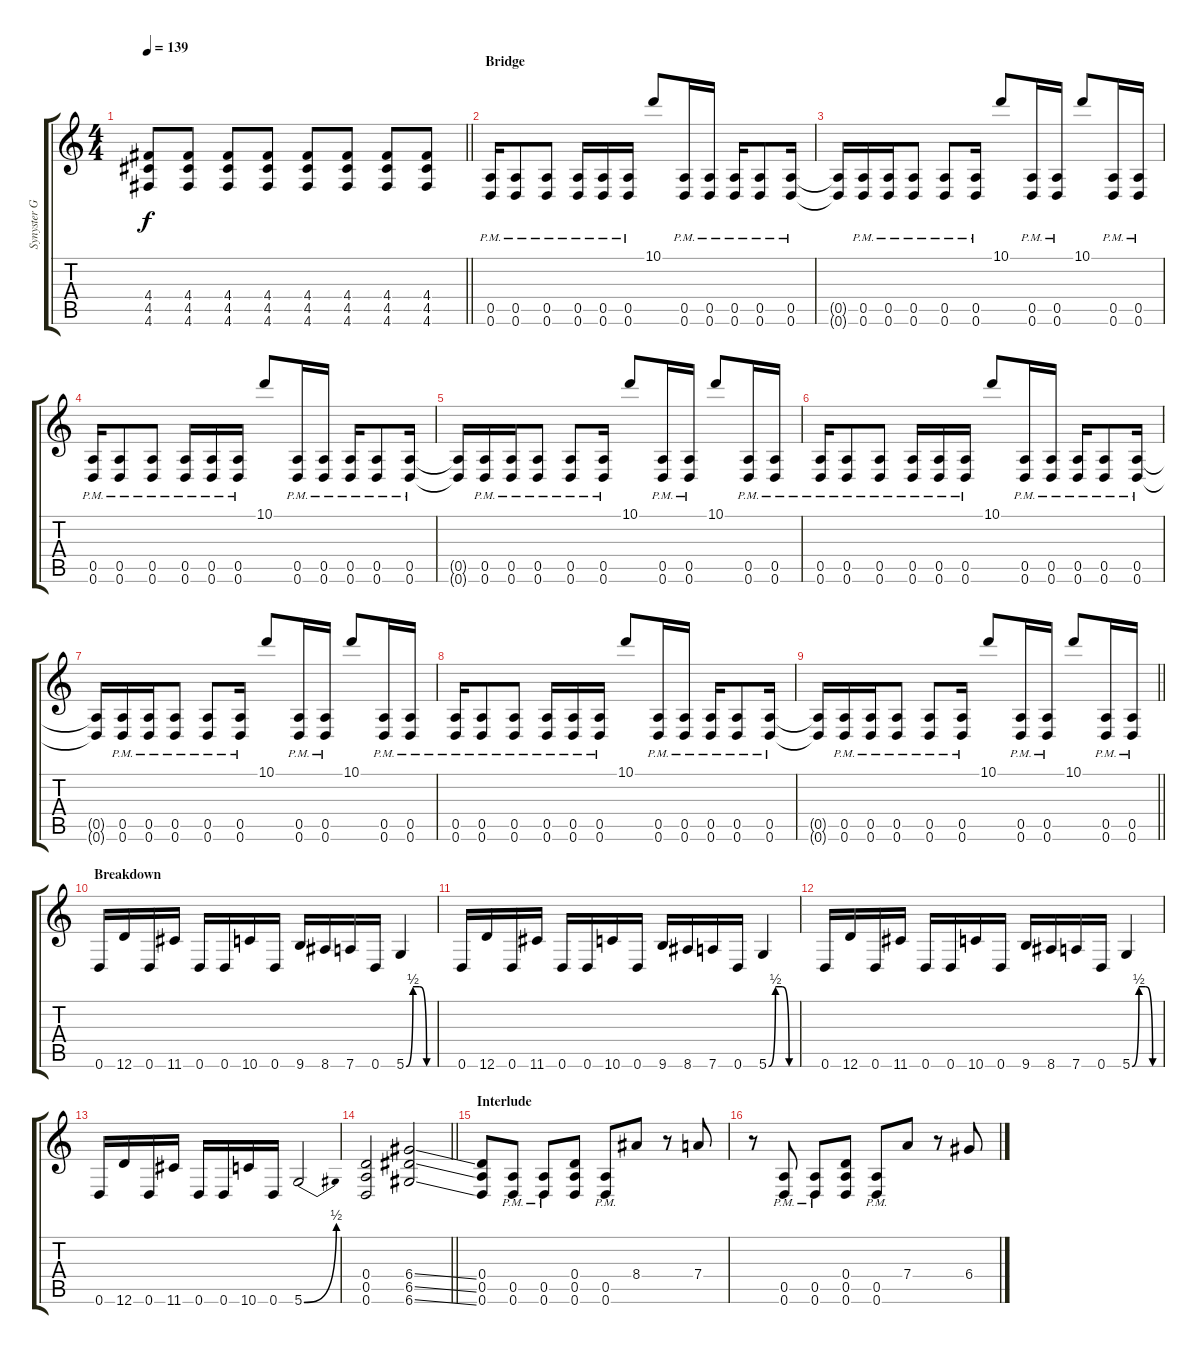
\track ("Synyster Gates" "Synyster G") {instrument distortionguitar}
\staff {score tabs}
\tuning (E4 B3 G3 D3 A2 D2) {hide}
\ts (4 4)
\tempo 139
\clef g2
\barLineRight lightlight
\ks c
(4.4 4.5 4.6).8{dy f} (4.4 4.5 4.6).8 (4.4 4.5 4.6).8 (4.4 4.5 4.6).8 (4.4 4.5 4.6).8 (4.4 4.5 4.6).8 (4.4 4.5 4.6).8 (4.4 4.5 4.6).8 |
\section ("" "Bridge")
(0.5{pm} 0.6{pm}).16 (0.5{pm} 0.6{pm}).8 (0.5{pm} 0.6{pm}).8 (0.5{pm} 0.6{pm}).16 (0.5{pm} 0.6{pm}).16 (0.5{pm} 0.6{pm}).16 10.1.8 (0.5{pm} 0.6{pm}).16 (0.5{pm} 0.6{pm}).16 (0.5{pm} 0.6{pm}).16 (0.5{pm} 0.6{pm}).8 (0.5{pm} 0.6{pm}).16 |
(0.5{t} 0.6{t}).16 (0.5{pm} 0.6{pm}).16 (0.5{pm} 0.6{pm}).16 (0.5{pm} 0.6{pm}).8 (0.5{pm} 0.6{pm}).8 (0.5{pm} 0.6{pm}).16 10.1.8 (0.5{pm} 0.6{pm}).16 (0.5{pm} 0.6{pm}).16 10.1.8 (0.5{pm} 0.6{pm}).16 (0.5{pm} 0.6{pm}).16 |
(0.5{pm} 0.6{pm}).16 (0.5{pm} 0.6{pm}).8 (0.5{pm} 0.6{pm}).8 (0.5{pm} 0.6{pm}).16 (0.5{pm} 0.6{pm}).16 (0.5{pm} 0.6{pm}).16 10.1.8 (0.5{pm} 0.6{pm}).16 (0.5{pm} 0.6{pm}).16 (0.5{pm} 0.6{pm}).16 (0.5{pm} 0.6{pm}).8 (0.5{pm} 0.6{pm}).16 |
(0.5{t} 0.6{t}).16 (0.5{pm} 0.6{pm}).16 (0.5{pm} 0.6{pm}).16 (0.5{pm} 0.6{pm}).8 (0.5{pm} 0.6{pm}).8 (0.5{pm} 0.6{pm}).16 10.1.8 (0.5{pm} 0.6{pm}).16 (0.5{pm} 0.6{pm}).16 10.1.8 (0.5{pm} 0.6{pm}).16 (0.5{pm} 0.6{pm}).16 |
(0.5{pm} 0.6{pm}).16 (0.5{pm} 0.6{pm}).8 (0.5{pm} 0.6{pm}).8 (0.5{pm} 0.6{pm}).16 (0.5{pm} 0.6{pm}).16 (0.5{pm} 0.6{pm}).16 10.1.8 (0.5{pm} 0.6{pm}).16 (0.5{pm} 0.6{pm}).16 (0.5{pm} 0.6{pm}).16 (0.5{pm} 0.6{pm}).8 (0.5{pm} 0.6{pm}).16 |
(0.5{t} 0.6{t}).16 (0.5{pm} 0.6{pm}).16 (0.5{pm} 0.6{pm}).16 (0.5{pm} 0.6{pm}).8 (0.5{pm} 0.6{pm}).8 (0.5{pm} 0.6{pm}).16 10.1.8 (0.5{pm} 0.6{pm}).16 (0.5{pm} 0.6{pm}).16 10.1.8 (0.5{pm} 0.6{pm}).16 (0.5{pm} 0.6{pm}).16 |
(0.5{pm} 0.6{pm}).16 (0.5{pm} 0.6{pm}).8 (0.5{pm} 0.6{pm}).8 (0.5{pm} 0.6{pm}).16 (0.5{pm} 0.6{pm}).16 (0.5{pm} 0.6{pm}).16 10.1.8 (0.5{pm} 0.6{pm}).16 (0.5{pm} 0.6{pm}).16 (0.5{pm} 0.6{pm}).16 (0.5{pm} 0.6{pm}).8 (0.5{pm} 0.6{pm}).16 |
\barLineRight lightlight
(0.5{t} 0.6{t}).16 (0.5{pm} 0.6{pm}).16 (0.5{pm} 0.6{pm}).16 (0.5{pm} 0.6{pm}).8 (0.5{pm} 0.6{pm}).8 (0.5{pm} 0.6{pm}).16 10.1.8 (0.5{pm} 0.6{pm}).16 (0.5{pm} 0.6{pm}).16 10.1.8 (0.5{pm} 0.6{pm}).16 (0.5{pm} 0.6{pm}).16 |
\section ("" "Breakdown")
0.6.16 12.6.16 0.6.16 11.6.16 0.6.16 0.6.16 10.6.16 0.6.16 9.6.16 8.6.16 7.6.16 0.6.16 5.6{be (custom 0 0 15 2 30 2 45 0 60 0)}.4 |
0.6.16 12.6.16 0.6.16 11.6.16 0.6.16 0.6.16 10.6.16 0.6.16 9.6.16 8.6.16 7.6.16 0.6.16 5.6{be (custom 0 0 15 2 30 2 45 0 60 0)}.4 |
0.6.16 12.6.16 0.6.16 11.6.16 0.6.16 0.6.16 10.6.16 0.6.16 9.6.16 8.6.16 7.6.16 0.6.16 5.6{be (custom 0 0 15 2 30 2 45 0 60 0)}.4 |
0.6.16 12.6.16 0.6.16 11.6.16 0.6.16 0.6.16 10.6.16 0.6.16 5.6{be (bend 0 0 60 2)}.2 |
\barLineRight lightlight
(0.4 0.5 0.6).2 (6.4{ss} 6.5{ss} 6.6{ss}).2 |
\section ("" "Interlude")
(0.4 0.5 0.6).8 (0.5{pm} 0.6{pm}).8 (0.5{pm} 0.6{pm}).8 (0.4 0.5 0.6).8 (0.5{pm} 0.6{pm}).8 8.4.8 r.8 7.4.8 |
r.8 (0.5{pm} 0.6{pm}).8 (0.5{pm} 0.6{pm}).8 (0.4 0.5 0.6).8 (0.5{pm} 0.6{pm}).8 7.4.8 r.8 6.4.8
